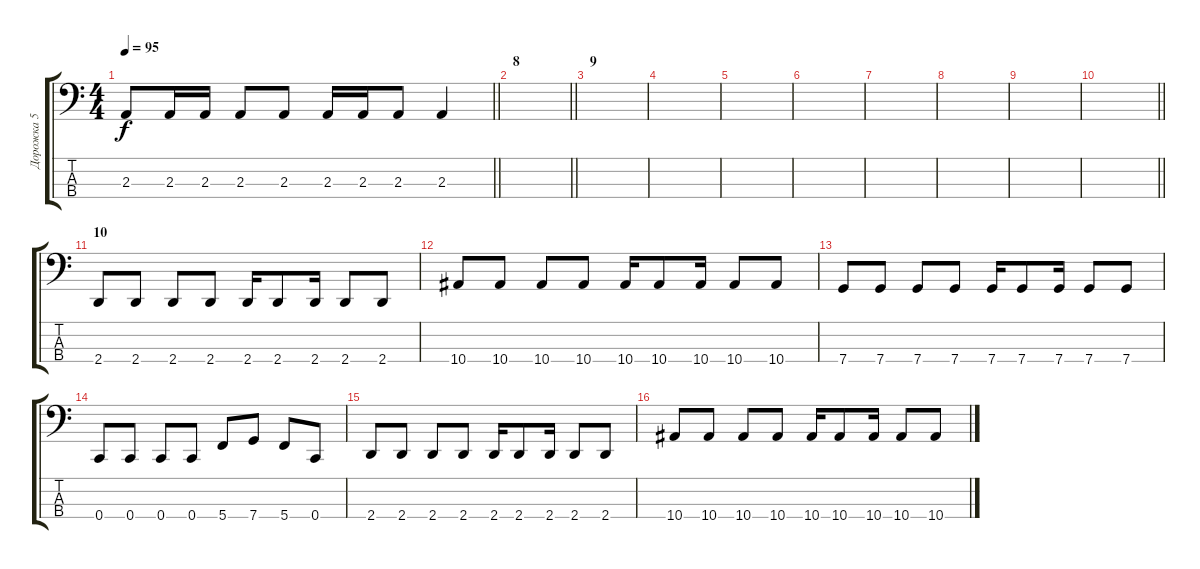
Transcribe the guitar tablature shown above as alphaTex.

\track ("Дорожка 5" "Дорожка 5") {instrument electricbassfinger}
\staff {score tabs}
\tuning (F2 C2 G1 C1) {hide}
\ts (4 4)
\tempo 95
\clef f4
\barLineRight lightlight
\ks c
2.3.8{dy f} 2.3.16 2.3.16 2.3.8 2.3.8 2.3.16 2.3.16 2.3.8 2.3.4 |
\section ("" "8")
\barLineRight lightlight
|
\section ("" "9")
|
|
|
|
|
|
|
\barLineRight lightlight
|
\section ("" "10")
2.4.8 2.4.8 2.4.8 2.4.8 2.4.16 2.4.8 2.4.16 2.4.8 2.4.8 |
10.4.8 10.4.8 10.4.8 10.4.8 10.4.16 10.4.8 10.4.16 10.4.8 10.4.8 |
7.4.8 7.4.8 7.4.8 7.4.8 7.4.16 7.4.8 7.4.16 7.4.8 7.4.8 |
0.4.8 0.4.8 0.4.8 0.4.8 5.4.8 7.4.8 5.4.8 0.4.8 |
2.4.8 2.4.8 2.4.8 2.4.8 2.4.16 2.4.8 2.4.16 2.4.8 2.4.8 |
10.4.8 10.4.8 10.4.8 10.4.8 10.4.16 10.4.8 10.4.16 10.4.8 10.4.8
